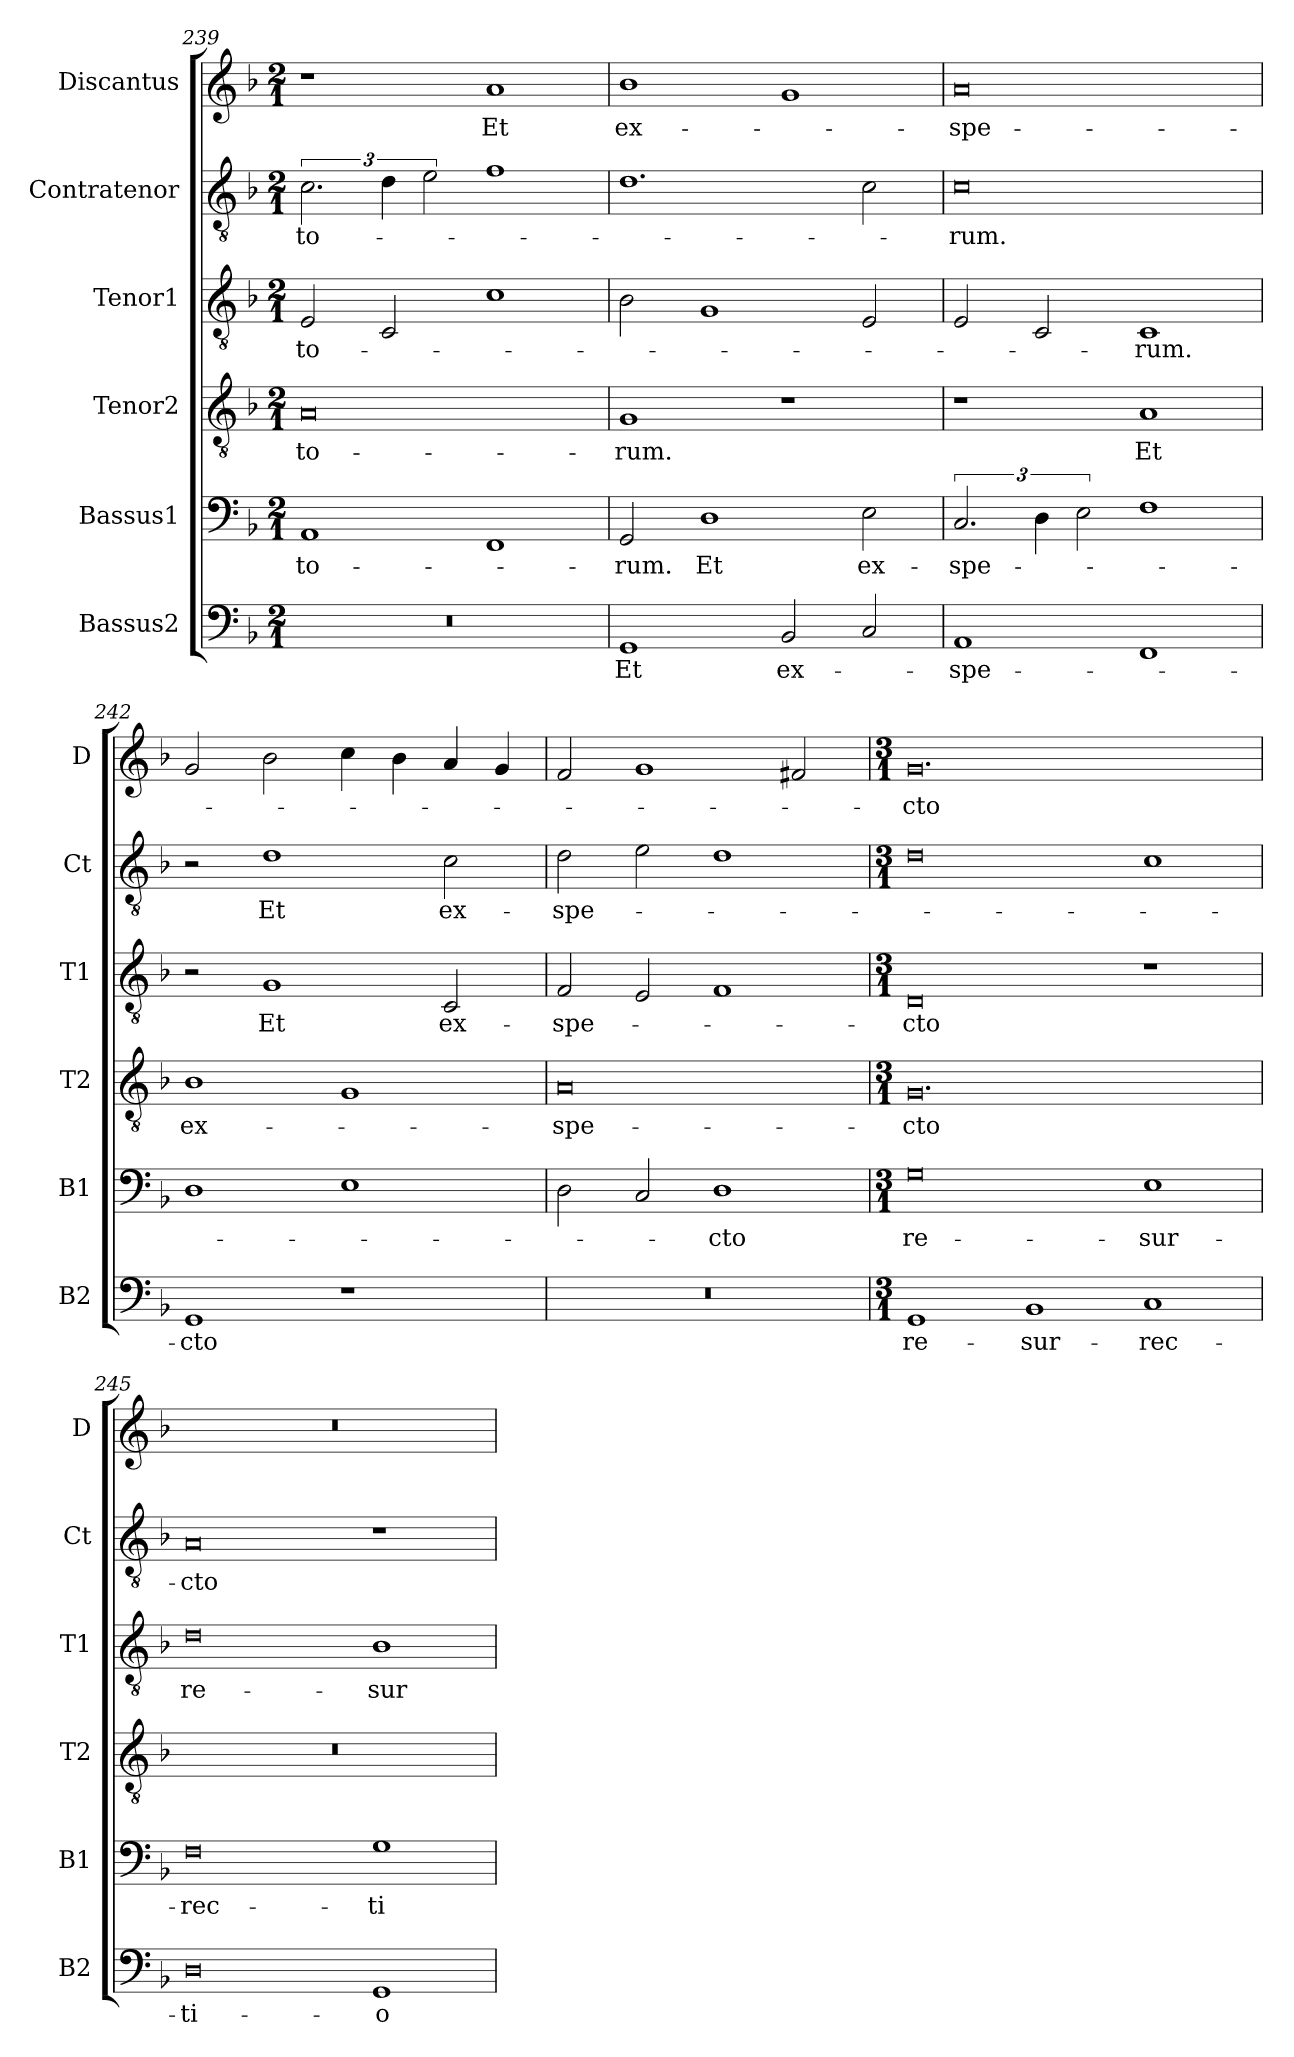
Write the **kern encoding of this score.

**kern	**text	**kern	**text	**kern	**text	**kern	**text	**kern	**text	**kern	**text
*part6	*part6	*part5	*part5	*part4	*part4	*part3	*part3	*part2	*part2	*part1	*part1
*staff6	*staff6	*staff5	*staff5	*staff4	*staff4	*staff3	*staff3	*staff2	*staff2	*staff1	*staff1
*I"Bassus2	*	*I"Bassus1	*	*I"Tenor2	*	*I"Tenor1	*	*I"Contratenor	*	*I"Discantus	*
*I'B2	*	*I'B1	*	*I'T2	*	*I'T1	*	*I'Ct	*	*I'D	*
*clefF4	*	*clefF4	*	*clefGv2	*	*clefGv2	*	*clefGv2	*	*clefG2	*
*k[b-]	*	*k[b-]	*	*k[b-]	*	*k[b-]	*	*k[b-]	*	*k[b-]	*
*M2/1	*	*M2/1	*	*M2/1	*	*M2/1	*	*M2/1	*	*M2/1	*
=239	=239	=239	=239	=239	=239	=239	=239	=239	=239	=239	=239
0r	.	1AA	-to-	0A	-to-	2E/	-to-	3.c\	-to-	1r	.
.	.	.	.	.	.	2C/	.	6d\	.	.	.
.	.	.	.	.	.	.	.	3e\	.	.	.
.	.	1FF	.	.	.	1c	.	1f	.	1a	Et
=240	=240	=240	=240	=240	=240	=240	=240	=240	=240	=240	=240
1GG	Et	2GG/	-rum.	1G	-rum.	2B-\	.	1.d	.	1b-	ex-
.	.	1D	Et	.	.	1G	.	.	.	.	.
2BB-/	ex-	.	.	1r	.	.	.	.	.	1g	.
2C/	.	2E\	ex-	.	.	2E/	.	2c\	.	.	.
=241	=241	=241	=241	=241	=241	=241	=241	=241	=241	=241	=241
1AA	-spe-	3.C/	-spe-	1r	.	2E/	.	0c	-rum.	0a	-spe-
.	.	6D\	.	.	.	2C/	.	.	.	.	.
.	.	3E\	.	.	.	.	.	.	.	.	.
1FF	.	1F	.	1A	Et	1C	-rum.	.	.	.	.
=242	=242	=242	=242	=242	=242	=242	=242	=242	=242	=242	=242
1GG	-cto	1D	.	1B-	ex-	2r	.	2r	.	2g/	.
.	.	.	.	.	.	1G	Et	1d	Et	2b-\	.
1r	.	1E	.	1G	.	.	.	.	.	4cc\	.
.	.	.	.	.	.	.	.	.	.	4b-\	.
.	.	.	.	.	.	2C/	ex-	2c\	ex-	4a/	.
.	.	.	.	.	.	.	.	.	.	4g/	.
=243	=243	=243	=243	=243	=243	=243	=243	=243	=243	=243	=243
0r	.	2D\	.	0A	-spe-	2F/	-spe-	2d\	-spe-	2f/	.
.	.	2C/	.	.	.	2E/	.	2e\	.	1g	.
.	.	1D	-cto	.	.	1F	.	1d	.	.	.
.	.	.	.	.	.	.	.	.	.	2f#X/	.
=244	=244	=244	=244	=244	=244	=244	=244	=244	=244	=244	=244
*M3/1	*	*M3/1	*	*M3/1	*	*M3/1	*	*M3/1	*	*M3/1	*
1GG	re-	0G	re-	0.G	-cto	0D	-cto	0d	.	0.g	-cto
1BB-	-sur-	.	.	.	.	.	.	.	.	.	.
1C	-rec-	1E	-sur-	.	.	1r	.	1c	.	.	.
=245	=245	=245	=245	=245	=245	=245	=245	=245	=245	=245	=245
0D	-ti-	0F	-rec-	0.r	.	0d	re-	0A	-cto	0.r	.
1GG	-o-	1G	-ti-	.	.	1B-	-sur-	1r	.	.	.
=	=	=	=	=	=	=	=	=	=	=	=
*-	*-	*-	*-	*-	*-	*-	*-	*-	*-	*-	*-
